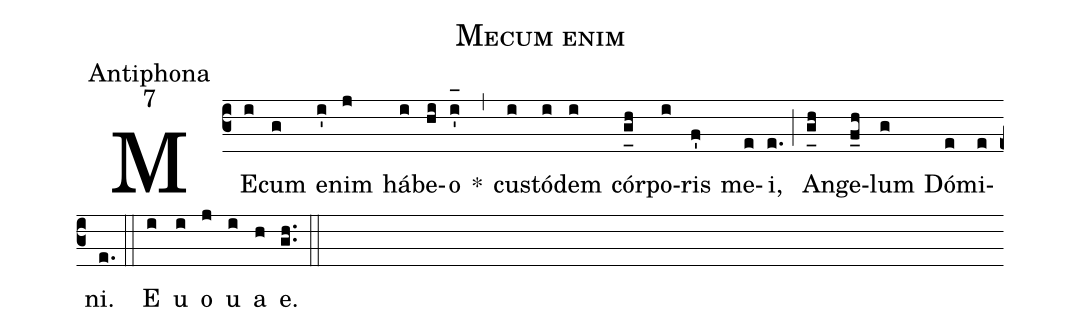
name:Mecum enim;
office-part:Antiphona;
mode:7;
%%
(c3) ME(i)cum(g) e(i')nim(j) há(i)be(hi)o(i'_[oh:h]) *(,) cu(i)stó(i)dem(i) cór(g_[uh:l]h)po(i)ris(f') me(e)i,(e.) (;) An(g_[uh:l]h)ge(f_h)lum(g) Dó(e)mi(e)ni.(e.) (::) <eu>E(i) u(i) o(j) u(i) a(h) e.</eu>(gh..) (::)
